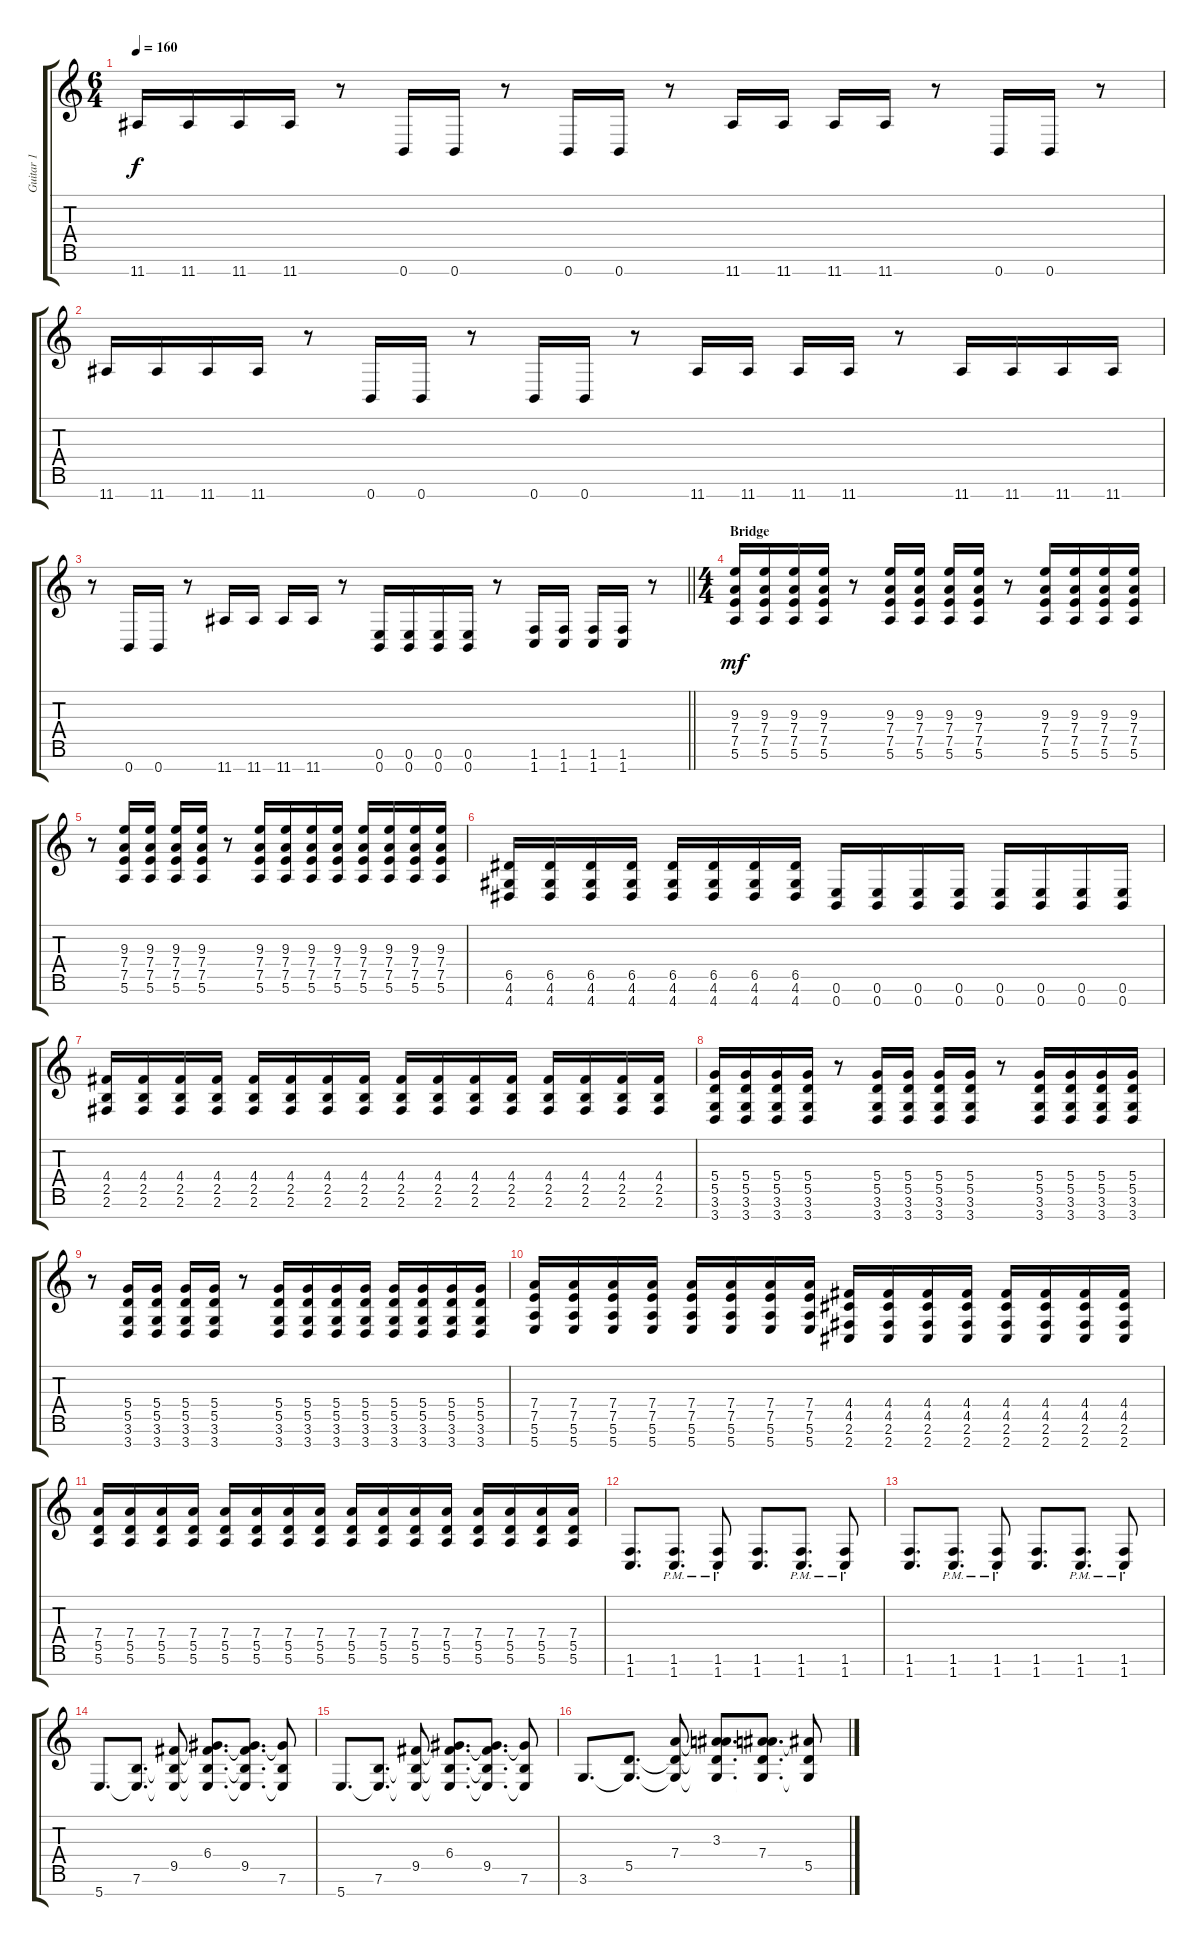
\track ("Guitar 1" "Guitar 1") {instrument overdrivenguitar}
\staff {score tabs}
\tuning (E4 B3 G3 D3 A2 E2 B1) {hide}
\ts (6 4)
\tempo 160
\clef g2
\ks c
11.7.16{dy f} 11.7.16 11.7.16 11.7.16 r.8 0.7.16 0.7.16 r.8 0.7.16 0.7.16 r.8 11.7.16 11.7.16 11.7.16 11.7.16 r.8 0.7.16 0.7.16 r.8 |
11.7.16 11.7.16 11.7.16 11.7.16 r.8 0.7.16 0.7.16 r.8 0.7.16 0.7.16 r.8 11.7.16 11.7.16 11.7.16 11.7.16 r.8 11.7.16 11.7.16 11.7.16 11.7.16 |
\barLineRight lightlight
r.8 0.7.16 0.7.16 r.8 11.7.16 11.7.16 11.7.16 11.7.16 r.8 (0.6 0.7).16 (0.6 0.7).16 (0.6 0.7).16 (0.6 0.7).16 r.8 (1.6 1.7).16 (1.6 1.7).16 (1.6 1.7).16 (1.6 1.7).16 r.8 |
\ts (4 4)
\section ("" "Bridge")
(9.3 7.4 7.5 5.6).16{dy mf} (9.3 7.4 7.5 5.6).16 (9.3 7.4 7.5 5.6).16 (9.3 7.4 7.5 5.6).16 r.8 (9.3 7.4 7.5 5.6).16 (9.3 7.4 7.5 5.6).16 (9.3 7.4 7.5 5.6).16 (9.3 7.4 7.5 5.6).16 r.8 (9.3 7.4 7.5 5.6).16 (9.3 7.4 7.5 5.6).16 (9.3 7.4 7.5 5.6).16 (9.3 7.4 7.5 5.6).16 |
r.8 (9.3 7.4 7.5 5.6).16 (9.3 7.4 7.5 5.6).16 (9.3 7.4 7.5 5.6).16 (9.3 7.4 7.5 5.6).16 r.8 (9.3 7.4 7.5 5.6).16 (9.3 7.4 7.5 5.6).16 (9.3 7.4 7.5 5.6).16 (9.3 7.4 7.5 5.6).16 (9.3 7.4 7.5 5.6).16 (9.3 7.4 7.5 5.6).16 (9.3 7.4 7.5 5.6).16 (9.3 7.4 7.5 5.6).16 |
(6.5 4.6 4.7).16 (6.5 4.6 4.7).16 (6.5 4.6 4.7).16 (6.5 4.6 4.7).16 (6.5 4.6 4.7).16 (6.5 4.6 4.7).16 (6.5 4.6 4.7).16 (6.5 4.6 4.7).16 (0.6 0.7).16 (0.6 0.7).16 (0.6 0.7).16 (0.6 0.7).16 (0.6 0.7).16 (0.6 0.7).16 (0.6 0.7).16 (0.6 0.7).16 |
(4.4 2.5 2.6).16 (4.4 2.5 2.6).16 (4.4 2.5 2.6).16 (4.4 2.5 2.6).16 (4.4 2.5 2.6).16 (4.4 2.5 2.6).16 (4.4 2.5 2.6).16 (4.4 2.5 2.6).16 (4.4 2.5 2.6).16 (4.4 2.5 2.6).16 (4.4 2.5 2.6).16 (4.4 2.5 2.6).16 (4.4 2.5 2.6).16 (4.4 2.5 2.6).16 (4.4 2.5 2.6).16 (4.4 2.5 2.6).16 |
(5.4 5.5 3.6 3.7).16 (5.4 5.5 3.6 3.7).16 (5.4 5.5 3.6 3.7).16 (5.4 5.5 3.6 3.7).16 r.8 (5.4 5.5 3.6 3.7).16 (5.4 5.5 3.6 3.7).16 (5.4 5.5 3.6 3.7).16 (5.4 5.5 3.6 3.7).16 r.8 (5.4 5.5 3.6 3.7).16 (5.4 5.5 3.6 3.7).16 (5.4 5.5 3.6 3.7).16 (5.4 5.5 3.6 3.7).16 |
r.8 (5.4 5.5 3.6 3.7).16 (5.4 5.5 3.6 3.7).16 (5.4 5.5 3.6 3.7).16 (5.4 5.5 3.6 3.7).16 r.8 (5.4 5.5 3.6 3.7).16 (5.4 5.5 3.6 3.7).16 (5.4 5.5 3.6 3.7).16 (5.4 5.5 3.6 3.7).16 (5.4 5.5 3.6 3.7).16 (5.4 5.5 3.6 3.7).16 (5.4 5.5 3.6 3.7).16 (5.4 5.5 3.6 3.7).16 |
(7.4 7.5 5.6 5.7).16 (7.4 7.5 5.6 5.7).16 (7.4 7.5 5.6 5.7).16 (7.4 7.5 5.6 5.7).16 (7.4 7.5 5.6 5.7).16 (7.4 7.5 5.6 5.7).16 (7.4 7.5 5.6 5.7).16 (7.4 7.5 5.6 5.7).16 (4.4 4.5 2.6 2.7).16 (4.4 4.5 2.6 2.7).16 (4.4 4.5 2.6 2.7).16 (4.4 4.5 2.6 2.7).16 (4.4 4.5 2.6 2.7).16 (4.4 4.5 2.6 2.7).16 (4.4 4.5 2.6 2.7).16 (4.4 4.5 2.6 2.7).16 |
(7.4 5.5 5.6).16 (7.4 5.5 5.6).16 (7.4 5.5 5.6).16 (7.4 5.5 5.6).16 (7.4 5.5 5.6).16 (7.4 5.5 5.6).16 (7.4 5.5 5.6).16 (7.4 5.5 5.6).16 (7.4 5.5 5.6).16 (7.4 5.5 5.6).16 (7.4 5.5 5.6).16 (7.4 5.5 5.6).16 (7.4 5.5 5.6).16 (7.4 5.5 5.6).16 (7.4 5.5 5.6).16 (7.4 5.5 5.6).16 |
(1.6 1.7).8{d} (1.6{pm} 1.7{pm}).8{d} (1.6{pm st} 1.7{pm st}).8 (1.6 1.7).8{d} (1.6{pm} 1.7{pm}).8{d} (1.6{pm st} 1.7{pm st}).8 |
(1.6 1.7).8{d} (1.6{pm} 1.7{pm}).8{d} (1.6{pm st} 1.7{pm st}).8 (1.6 1.7).8{d} (1.6{pm} 1.7{pm}).8{d} (1.6{pm st} 1.7{pm st}).8 |
5.7.8{d} (7.6 5.7{t}).8{d} (9.5 7.6{t} 5.7{t}).8 (6.4 9.5{t} 7.6{t} 5.7{t}).8{d} (6.4{t} 9.5 7.6{t} 5.7{t}).8{d} (6.4{t} 7.6 5.7{t}).8 |
5.7.8{d} (7.6 5.7{t}).8{d} (9.5 7.6{t} 5.7{t}).8 (6.4 9.5{t} 7.6{t} 5.7{t}).8{d} (6.4{t} 9.5 7.6{t} 5.7{t}).8{d} (6.4{t} 7.6 5.7{t}).8 |
3.6.8{d} (5.5 3.6{t}).8{d} (7.4 5.5{t} 3.6{t}).8 (3.3 7.4{t} 5.5{t} 3.6{t}).8{d} (3.3{t} 7.4 5.5{t} 3.6{t}).8{d} (3.3{t} 5.5 3.6{t}).8
